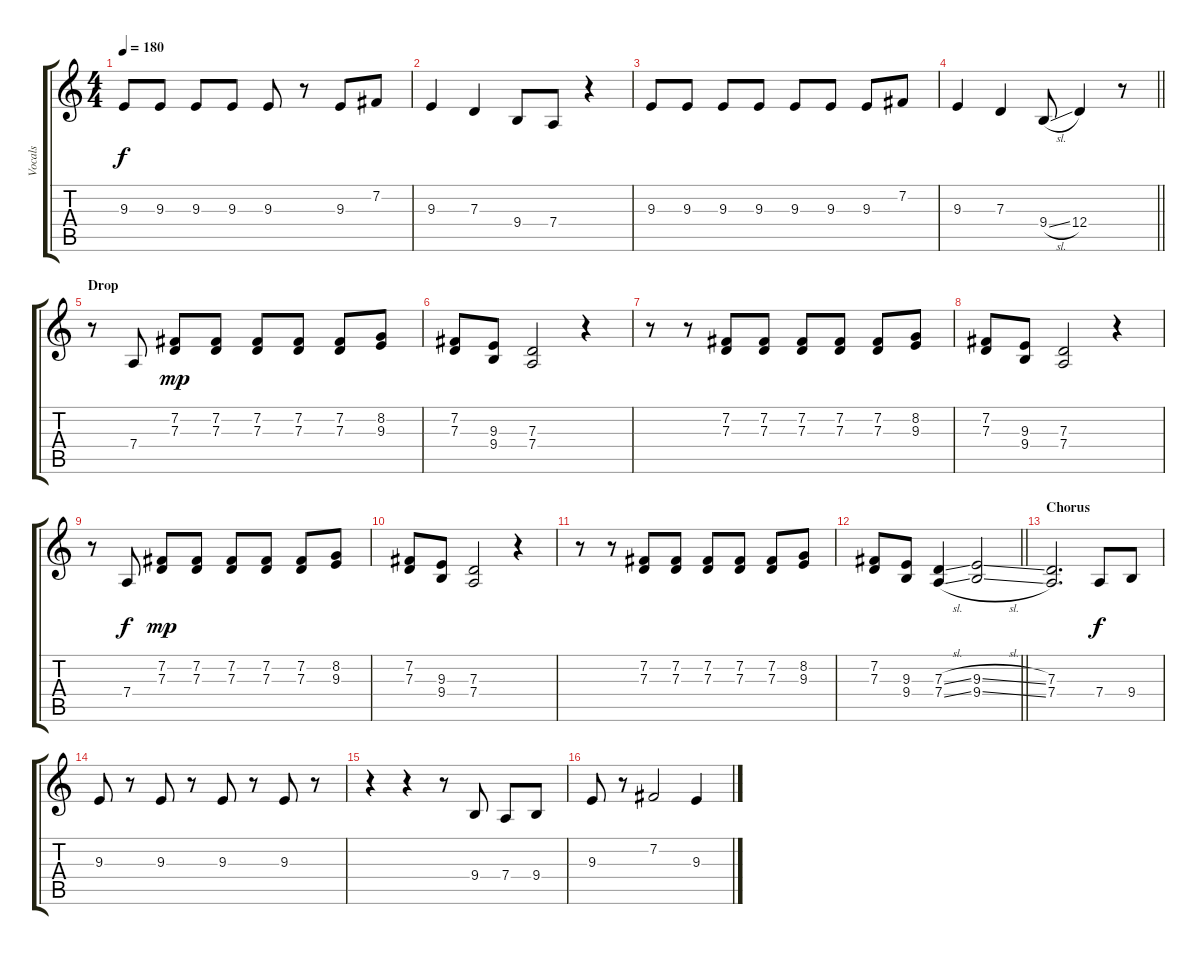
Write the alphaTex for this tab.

\track ("Vocals" "Vocals") {instrument voiceoohs}
\staff {score tabs}
\tuning (E4 B3 G3 D3 A2 E2) {hide}
\ts (4 4)
\tempo 180
\clef g2
\ks c
9.3.8{dy f} 9.3.8 9.3.8 9.3.8 9.3.8 r.8 9.3.8 7.2.8 |
9.3.4 7.3.4 9.4.8 7.4.8 r.4 |
9.3.8 9.3.8 9.3.8 9.3.8 9.3.8 9.3.8 9.3.8 7.2.8 |
\barLineRight lightlight
9.3.4 7.3.4 9.4{sl}.8 12.4.4 r.8 |
\section ("" "Drop")
r.8 7.4.8 (7.2 7.3).8{dy mp} (7.2 7.3).8 (7.2 7.3).8 (7.2 7.3).8 (7.2 7.3).8 (8.2 9.3).8 |
(7.2 7.3).8 (9.3 9.4).8 (7.3 7.4).2 r.4 |
r.8 r.8 (7.2 7.3).8 (7.2 7.3).8 (7.2 7.3).8 (7.2 7.3).8 (7.2 7.3).8 (8.2 9.3).8 |
(7.2 7.3).8 (9.3 9.4).8 (7.3 7.4).2 r.4 |
r.8 7.4.8{dy f} (7.2 7.3).8{dy mp} (7.2 7.3).8 (7.2 7.3).8 (7.2 7.3).8 (7.2 7.3).8 (8.2 9.3).8 |
(7.2 7.3).8 (9.3 9.4).8 (7.3 7.4).2 r.4 |
r.8 r.8 (7.2 7.3).8 (7.2 7.3).8 (7.2 7.3).8 (7.2 7.3).8 (7.2 7.3).8 (8.2 9.3).8 |
\barLineRight lightlight
(7.2 7.3).8 (9.3 9.4).8 (7.3{sl} 7.4{sl}).4 (9.3{sl} 9.4{sl}).2 |
\section ("" "Chorus")
(7.3 7.4).2{d} 7.4.8{dy f} 9.4.8 |
9.3.8 r.8 9.3.8 r.8 9.3.8 r.8 9.3.8 r.8 |
r.4 r.4 r.8 9.4.8 7.4.8 9.4.8 |
9.3.8 r.8 7.2.2 9.3.4
